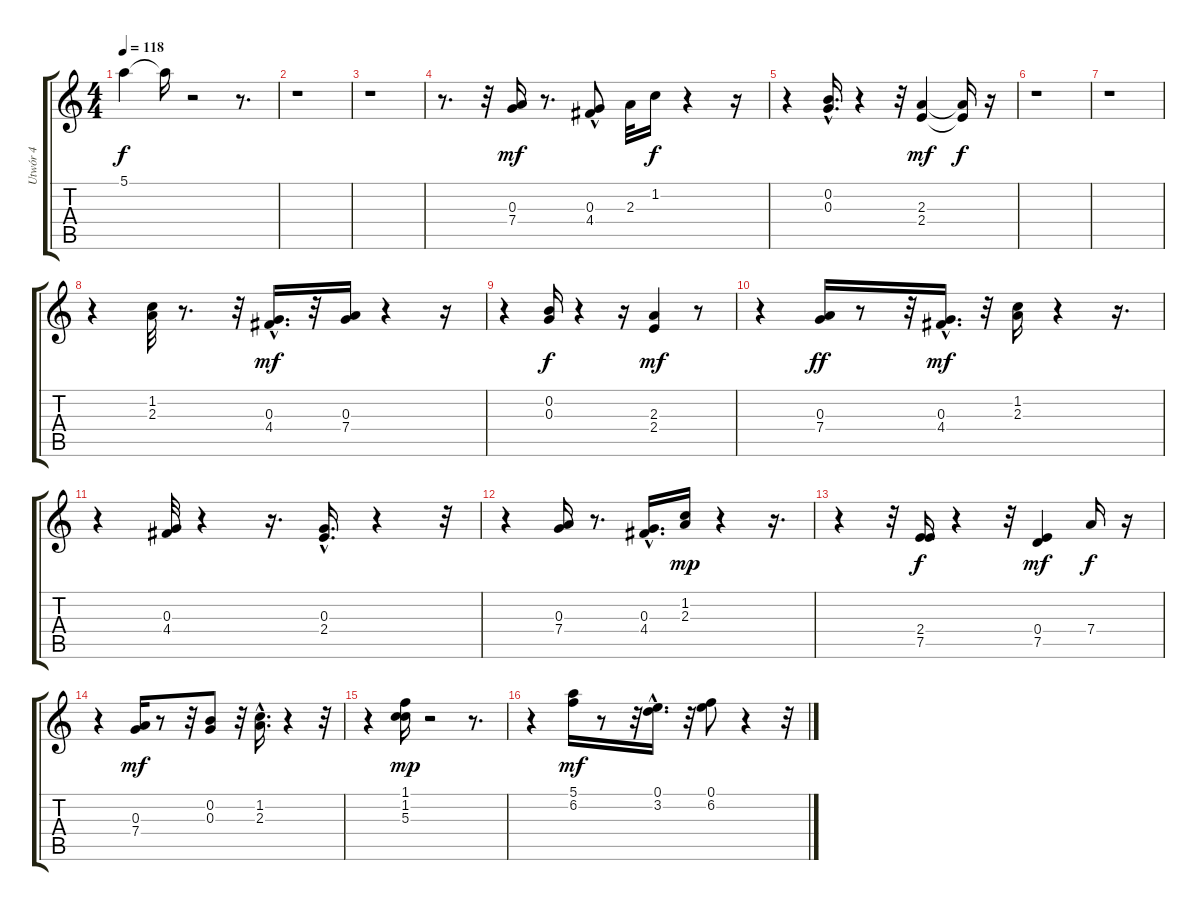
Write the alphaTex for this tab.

\track ("Utwór 4" "Utwór 4") {instrument overdrivenguitar}
\staff {score tabs}
\tuning (E4 B3 G3 D3 A2 E2) {hide}
\ts (4 4)
\tempo 118
\clef g2
\ks c
5.1{t}.4{dy f} 5.1{t}.16 r.2 r.8{d} |
r.1 |
r.1 |
r.8{d} r.32 (0.3 7.4).16{dy mf} r.8{d} (0.3{hac} 4.4).8 2.3.32 1.2.16{dy f} r.4 r.16 |
r.4 (0.2{hac} 0.3{hac}).16{d} r.4 r.32 (2.3 2.4).4{dy mf} (2.3{t} 2.4{t}).16{dy f} r.16 |
r.1 |
r.1 |
r.4 (1.2 2.3).32 r.8{d} r.32 (0.3 4.4{hac}).16{d dy mf} r.32 (0.3 7.4).16 r.4 r.16 |
r.4 (0.2 0.3).16{dy f} r.4 r.16 (2.3 2.4).4{dy mf} r.8 |
r.4 (0.3 7.4).16{dy ff} r.8 r.32 (0.3 4.4{hac}).16{d dy mf} r.32 (1.2 2.3).16 r.4 r.16{d} |
r.4 (0.3 4.4).32 r.4 r.16{d} (0.3 2.4{hac}).16{d} r.4 r.32 |
r.4 (0.3 7.4).16 r.8{d} (0.3 4.4{hac}).16{d} (1.2 2.3).16{dy mp} r.4 r.16{d} |
r.4 r.32 (2.4 7.5).16{dy f} r.4 r.32 (0.4 7.5).4{dy mf} 7.4.16{dy f} r.16 |
r.4 (0.3 7.4).16{dy mf} r.8 r.32 (0.2 0.3).8 r.32 (1.2{hac} 2.3).16{d} r.4 r.32 |
r.4 (1.1 1.2 5.3).16{dy mp} r.2 r.8{d} |
r.4 (5.1 6.2).16{dy mf} r.8 r.32 (0.1 3.2{hac}).16{d} r.32 (0.1 6.2).8 r.4 r.32
